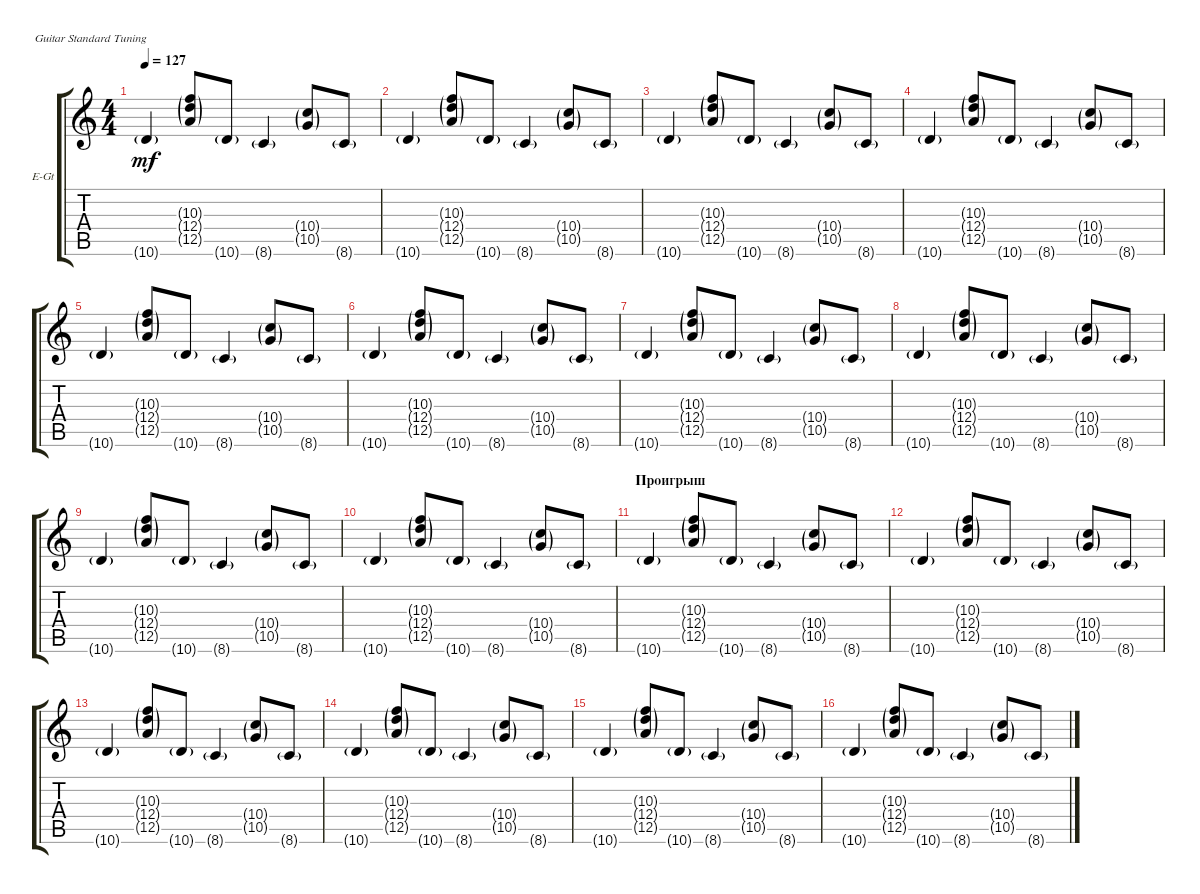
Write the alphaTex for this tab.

\defaultSystemsLayout 4
\bracketExtendMode groupsimilarinstruments
\firstSystemTrackNameOrientation horizontal
\otherSystemsTrackNameOrientation horizontal
\track ("Ритм акустика" "E-Gt") {instrument electricguitarclean}
\staff {score tabs}
\tuning (E4 B3 G3 D3 A2 E2)
\ts (4 4)
\tempo 127
\clef g2
\ks c
10.6{g}.4{dy mf} (12.4{g} 10.3{g} 12.5{g}).8 10.6{g}.8 8.6{g}.4 (10.4{g} 10.5{g}).8 8.6{g}.8 |
10.6{g}.4 (12.4{g} 10.3{g} 12.5{g}).8 10.6{g}.8 8.6{g}.4 (10.4{g} 10.5{g}).8 8.6{g}.8 |
10.6{g}.4 (12.4{g} 10.3{g} 12.5{g}).8 10.6{g}.8 8.6{g}.4 (10.4{g} 10.5{g}).8 8.6{g}.8 |
10.6{g}.4 (12.4{g} 10.3{g} 12.5{g}).8 10.6{g}.8 8.6{g}.4 (10.4{g} 10.5{g}).8 8.6{g}.8 |
10.6{g}.4 (12.4{g} 10.3{g} 12.5{g}).8 10.6{g}.8 8.6{g}.4 (10.4{g} 10.5{g}).8 8.6{g}.8 |
10.6{g}.4 (12.4{g} 10.3{g} 12.5{g}).8 10.6{g}.8 8.6{g}.4 (10.4{g} 10.5{g}).8 8.6{g}.8 |
10.6{g}.4 (12.4{g} 10.3{g} 12.5{g}).8 10.6{g}.8 8.6{g}.4 (10.4{g} 10.5{g}).8 8.6{g}.8 |
10.6{g}.4 (12.4{g} 10.3{g} 12.5{g}).8 10.6{g}.8 8.6{g}.4 (10.4{g} 10.5{g}).8 8.6{g}.8 |
10.6{g}.4 (12.4{g} 10.3{g} 12.5{g}).8 10.6{g}.8 8.6{g}.4 (10.4{g} 10.5{g}).8 8.6{g}.8 |
10.6{g}.4 (12.4{g} 10.3{g} 12.5{g}).8 10.6{g}.8 8.6{g}.4 (10.4{g} 10.5{g}).8 8.6{g}.8 |
\section ("" "Проигрыш")
10.6{g}.4 (12.4{g} 10.3{g} 12.5{g}).8 10.6{g}.8 8.6{g}.4 (10.4{g} 10.5{g}).8 8.6{g}.8 |
10.6{g}.4 (12.4{g} 10.3{g} 12.5{g}).8 10.6{g}.8 8.6{g}.4 (10.4{g} 10.5{g}).8 8.6{g}.8 |
10.6{g}.4 (12.4{g} 10.3{g} 12.5{g}).8 10.6{g}.8 8.6{g}.4 (10.4{g} 10.5{g}).8 8.6{g}.8 |
10.6{g}.4 (12.4{g} 10.3{g} 12.5{g}).8 10.6{g}.8 8.6{g}.4 (10.4{g} 10.5{g}).8 8.6{g}.8 |
10.6{g}.4 (12.4{g} 10.3{g} 12.5{g}).8 10.6{g}.8 8.6{g}.4 (10.4{g} 10.5{g}).8 8.6{g}.8 |
10.6{g}.4 (12.4{g} 10.3{g} 12.5{g}).8 10.6{g}.8 8.6{g}.4 (10.4{g} 10.5{g}).8 8.6{g}.8
